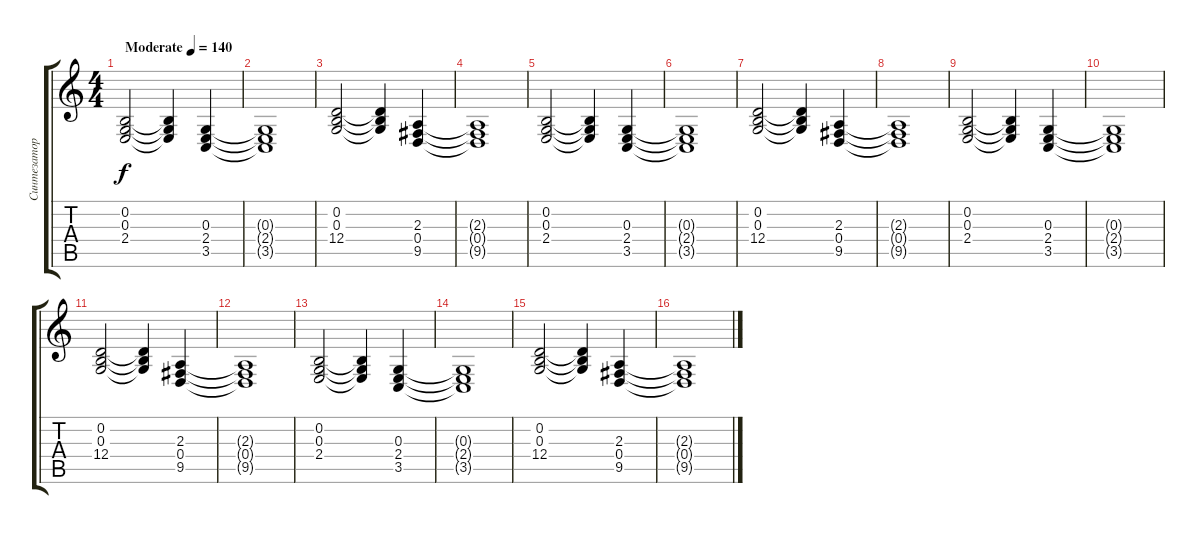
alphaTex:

\track ("Синтезатор левая рука" "Синтезатор") {instrument violin}
\staff {score tabs}
\tuning (E4 B3 G3 D3 A2 E2) {hide}
\ts (4 4)
\tempo (140 "Moderate")
\clef g2
\ks c
(0.2 0.3 2.4).2{dy f instrument violin} (0.2{t} 0.3{t} 2.4{t}).4 (0.3 2.4 3.5).4 |
(0.3{t} 2.4{t} 3.5{t}).1 |
(0.2 0.3 12.4).2 (0.2{t} 0.3{t} 12.4{t}).4 (2.3 0.4 9.5).4 |
(2.3{t} 0.4{t} 9.5{t}).1 |
(0.2 0.3 2.4).2 (0.2{t} 0.3{t} 2.4{t}).4 (0.3 2.4 3.5).4 |
(0.3{t} 2.4{t} 3.5{t}).1 |
(0.2 0.3 12.4).2 (0.2{t} 0.3{t} 12.4{t}).4 (2.3 0.4 9.5).4 |
(2.3{t} 0.4{t} 9.5{t}).1 |
(0.2 0.3 2.4).2 (0.2{t} 0.3{t} 2.4{t}).4 (0.3 2.4 3.5).4 |
(0.3{t} 2.4{t} 3.5{t}).1 |
(0.2 0.3 12.4).2 (0.2{t} 0.3{t} 12.4{t}).4 (2.3 0.4 9.5).4 |
(2.3{t} 0.4{t} 9.5{t}).1 |
(0.2 0.3 2.4).2 (0.2{t} 0.3{t} 2.4{t}).4 (0.3 2.4 3.5).4 |
(0.3{t} 2.4{t} 3.5{t}).1 |
(0.2 0.3 12.4).2 (0.2{t} 0.3{t} 12.4{t}).4 (2.3 0.4 9.5).4 |
(2.3{t} 0.4{t} 9.5{t}).1
